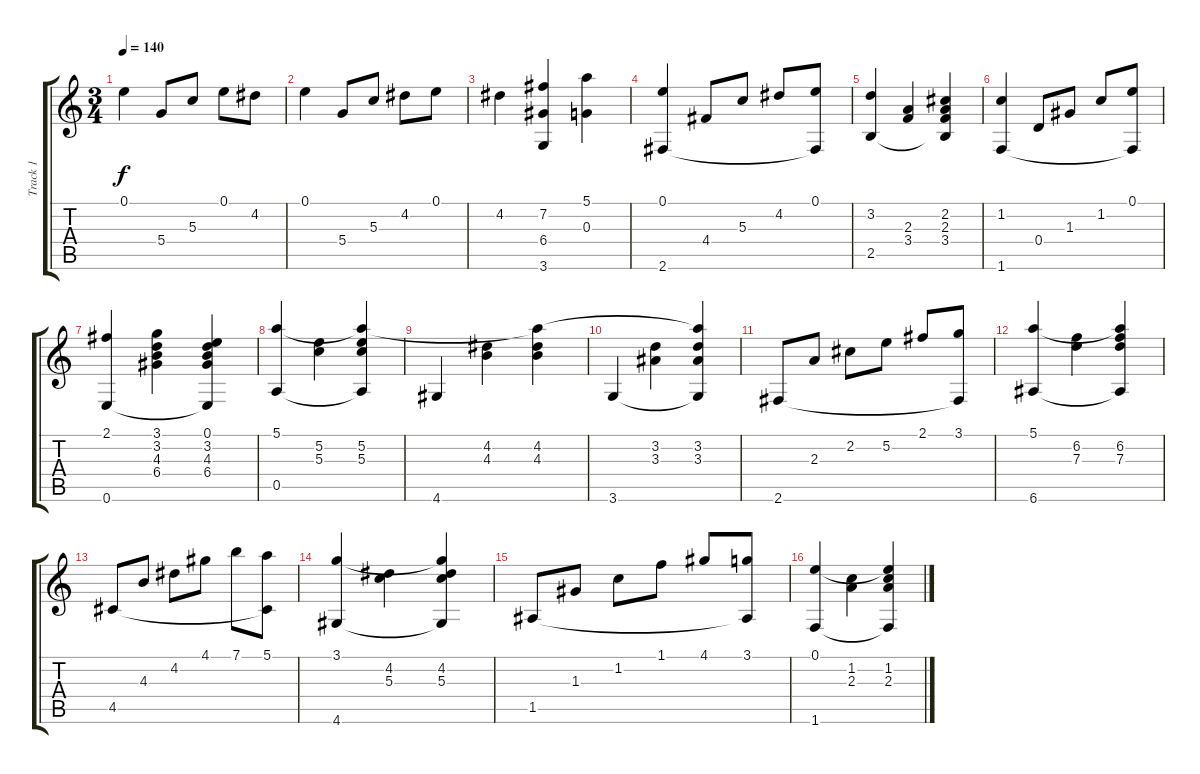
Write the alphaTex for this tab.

\track ("Track 1" "Track 1") {instrument acousticguitarnylon}
\staff {score tabs}
\tuning (E4 B3 G3 D3 A2 E2) {hide}
\ts (3 4)
\tempo 140
\clef g2
\ks c
0.1.4{dy f} 5.4.8 5.3.8 0.1.8 4.2.8 |
0.1.4 5.4.8 5.3.8 4.2.8 0.1.8 |
4.2.4 (7.2 6.4 3.6{t}).4 (5.1 0.3).4 |
(0.1 2.6).4 4.4.8 5.3.8 4.2.8 (0.1 2.6{t}).8 |
(3.2 2.5).4 (2.3 3.4).4 (2.2 2.3 3.4 2.5{t}).4 |
(1.2 1.6).4 0.4.8 1.3.8 1.2.8 (0.1 1.6{t}).8 |
(2.1 0.6).4 (3.1 3.2 4.3 6.4).4 (0.1 3.2 4.3 6.4 0.6{t}).4 |
(5.1 0.5).4 (5.2 5.3).4 (5.1{t} 5.2 5.3 0.5{t}).4 |
4.6.4 (4.2 4.3).4 (5.1{t} 4.2 4.3).4 |
3.6.4 (3.2 3.3).4 (5.1{t} 3.2 3.3 3.6{t}).4 |
2.6.8 2.3.8 2.2.8 5.2.8 2.1.8 (3.1 2.6{t}).8 |
(5.1 6.6).4 (6.2 7.3).4 (5.1{t} 6.2 7.3 6.6{t}).4 |
4.5.8 4.3.8 4.2.8 4.1.8 7.1.8 (5.1 4.5{t}).8 |
(3.1 4.6).4 (4.2 5.3).4 (3.1{t} 4.2 5.3 4.6{t}).4 |
1.5.8 1.3.8 1.2.8 1.1.8 4.1.8 (3.1 1.5{t}).8 |
(0.1 1.6).4 (1.2 2.3).4 (0.1{t} 1.2 2.3 1.6{t}).4
